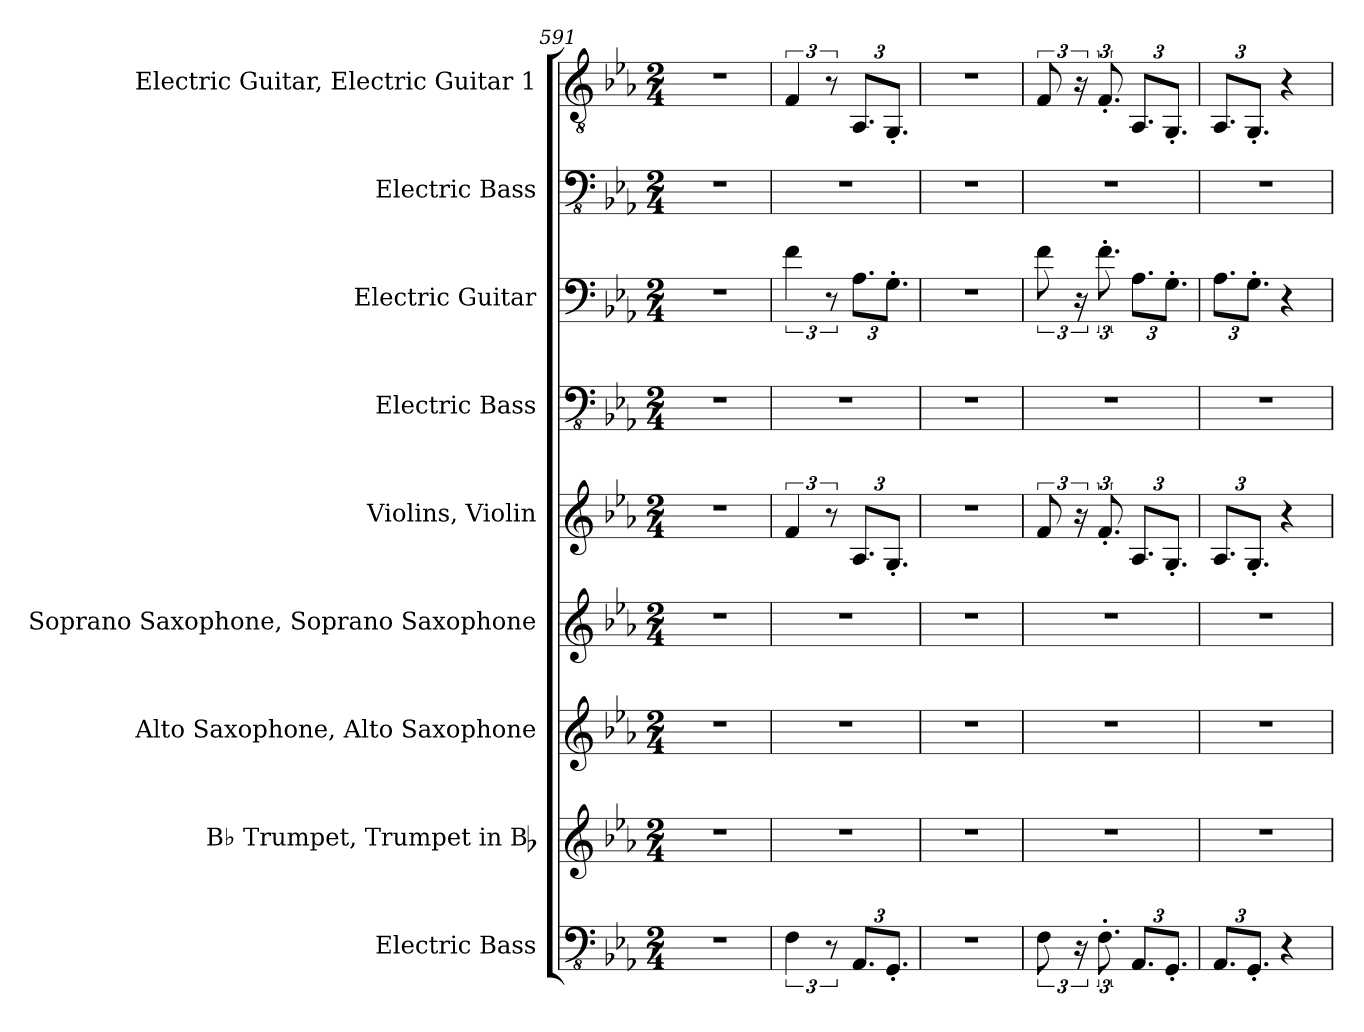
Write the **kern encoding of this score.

**kern	**kern	**kern	**kern	**kern	**kern	**kern	**kern	**kern
*part9	*part8	*part7	*part6	*part5	*part4	*part3	*part2	*part1
*staff9	*staff8	*staff7	*staff6	*staff5	*staff4	*staff3	*staff2	*staff1
*I"Electric Bass	*I"B♭ Trumpet, Trumpet in Bb	*I"Alto Saxophone, Alto Saxophone	*I"Soprano Saxophone, Soprano Saxophone	*I"Violins, Violin	*I"Electric Bass	*I"Electric Guitar	*I"Electric Bass	*I"Electric Guitar, Electric Guitar 1
*I'El. B.	*I'B♭ Tpt.	*I'A. Sax.	*I'S. Sax.	*I'Vlns.	*I'El. B.	*I'El. Guit.	*I'El. B.	*I'El. Guit.
*clefFv4	*clefG2	*clefG2	*clefG2	*clefG2	*clefFv4	*clefF4	*clefFv4	*clefGv2
*	*ITrd1c2	*ITrd5c9	*ITrd1c2	*	*	*	*	*
*k[b-e-a-]	*k[b-e-a-d-g-]	*k[b-e-a-d-g-c-]	*k[b-e-a-d-g-]	*k[b-e-a-]	*k[b-e-a-]	*k[b-e-a-]	*k[b-e-a-]	*k[b-e-a-]
*M2/4	*M2/4	*M2/4	*M2/4	*M2/4	*M2/4	*M2/4	*M2/4	*M2/4
=591	=591	=591	=591	=591	=591	=591	=591	=591
2r	2r	2r	2r	2r	2r	2r	2r	2r
=592	=592	=592	=592	=592	=592	=592	=592	=592
6FF\	2r	2r	2r	6f/	2r	6f\	2r	6F/
12r	.	.	.	12r	.	12r	.	12r
*Xbrackettup	*	*	*	*Xbrackettup	*	*Xbrackettup	*	*Xbrackettup
12.AAA-/L	.	.	.	12.A-/L	.	12.A-\L	.	12.AA-/L
12.GGG'/J	.	.	.	12.G'/J	.	12.G'\J	.	12.GG'/J
=593	=593	=593	=593	=593	=593	=593	=593	=593
2r	2r	2r	2r	2r	2r	2r	2r	2r
=594	=594	=594	=594	=594	=594	=594	=594	=594
*brackettup	*	*	*	*brackettup	*	*brackettup	*	*brackettup
12FF\	2r	2r	2r	12f/	2r	12f\	2r	12F/
24r	.	.	.	24r	.	24r	.	24r
12.FF'\	.	.	.	12.f'/	.	12.f'\	.	12.F'/
*Xbrackettup	*	*	*	*Xbrackettup	*	*Xbrackettup	*	*Xbrackettup
12.AAA-/L	.	.	.	12.A-/L	.	12.A-\L	.	12.AA-/L
12.GGG'/J	.	.	.	12.G'/J	.	12.G'\J	.	12.GG'/J
=595	=595	=595	=595	=595	=595	=595	=595	=595
12.AAA-/L	2r	2r	2r	12.A-/L	2r	12.A-\L	2r	12.AA-/L
12.GGG'/J	.	.	.	12.G'/J	.	12.G'\J	.	12.GG'/J
4r	.	.	.	4r	.	4r	.	4r
=	=	=	=	=	=	=	=	=
*-	*-	*-	*-	*-	*-	*-	*-	*-
